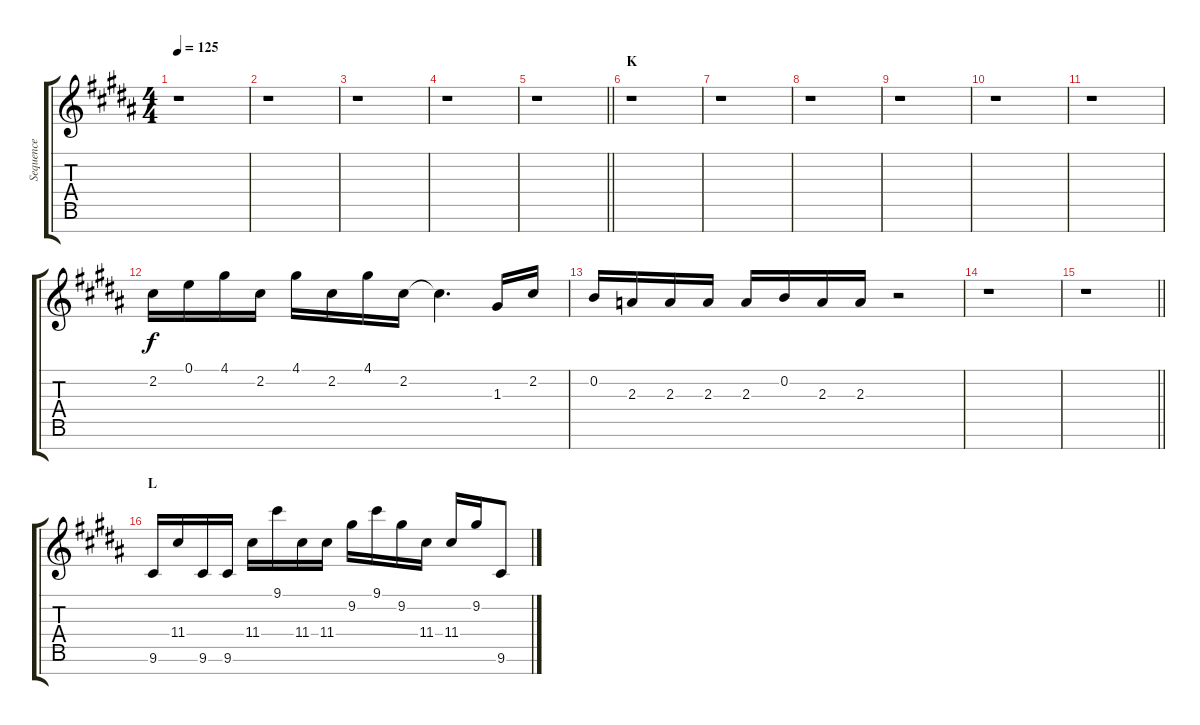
\track ("Sequence" "Sequence") {instrument lead2sawtooth}
\staff {score tabs}
\tuning (E5 B4 G4 D4 A3 E3 B2) {hide}
\ts (4 4)
\tempo 125
\clef g2
\ks b
r.1{dy f} |
r.1 |
r.1 |
r.1 |
\barLineRight lightlight
r.1 |
\section ("" "K")
r.1 |
r.1 |
r.1 |
r.1 |
r.1 |
r.1 |
2.2.16 0.1.16 4.1.16 2.2.16 4.1.16 2.2.16 4.1.16 2.2.16 2.2{t}.4{d} 1.3.16 2.2.16 |
0.2.16 2.3.16 2.3.16 2.3.16 2.3.16 0.2.16 2.3.16 2.3.16 r.2 |
r.1 |
\barLineRight lightlight
r.1 |
\section ("" "L")
9.6.16 11.4.16 9.6.16 9.6.16 11.4.16 9.1.16 11.4.16 11.4.16 9.2.16 9.1.16 9.2.16 11.4.16 11.4.16 9.2.16 9.6.8
